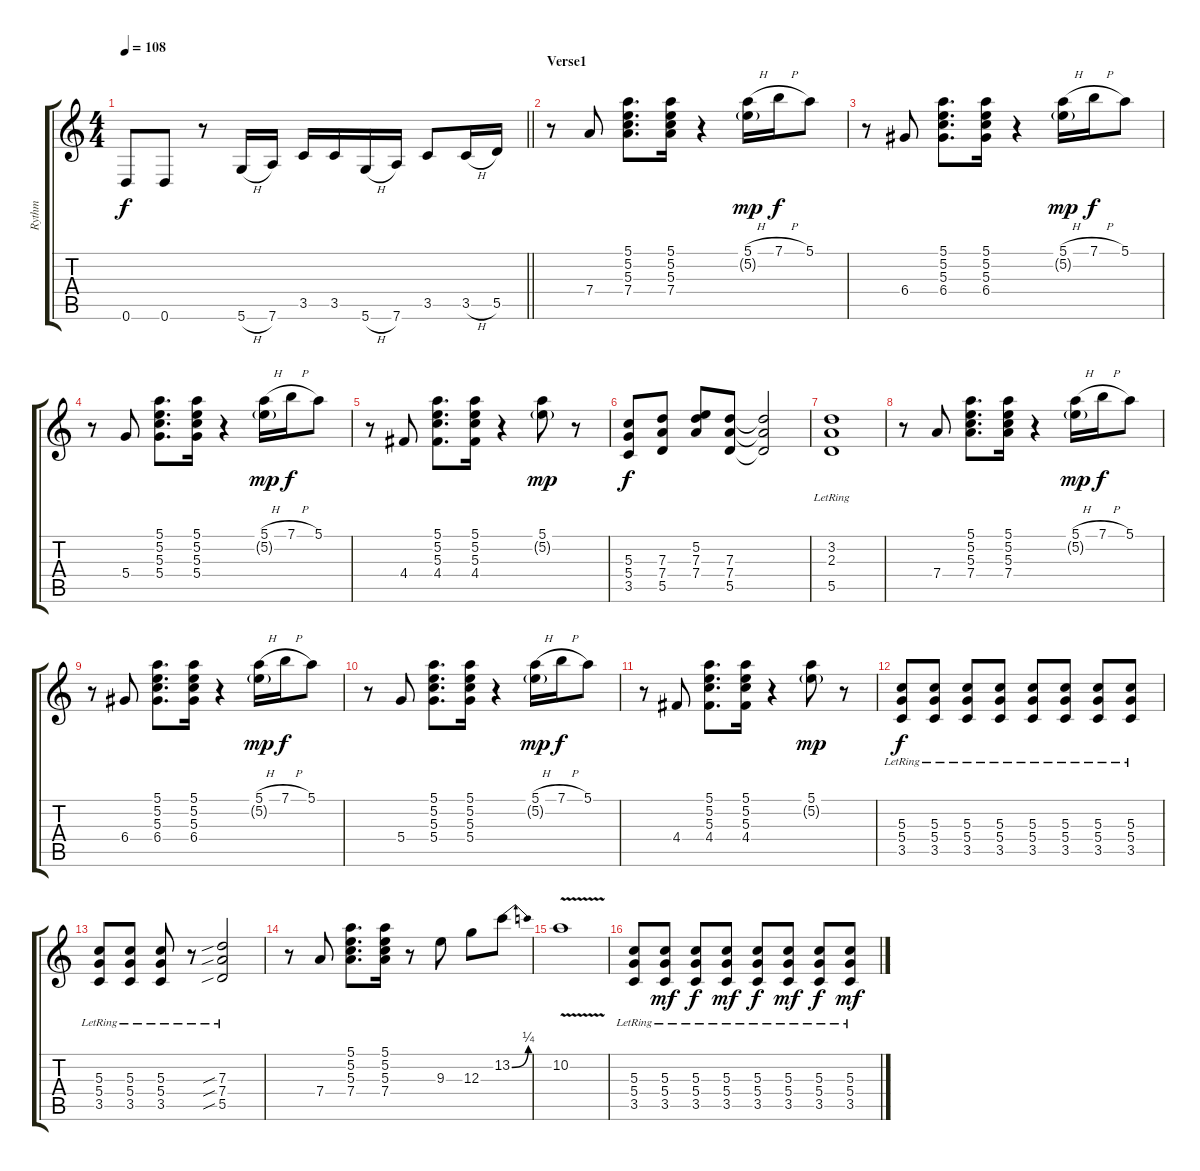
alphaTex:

\track ("Rythm" "Rythm") {instrument distortionguitar}
\staff {score tabs}
\tuning (E4 B3 G3 D3 A2 D2) {hide}
\ts (4 4)
\tempo 108
\clef g2
\barLineRight lightlight
\ks c
0.6.8{dy f} 0.6.8 r.8 5.6{h}.16 7.6.16 3.5.16 3.5.16 5.6{h}.16 7.6.16 3.5.8 3.5{h}.16 5.5.16 |
\section ("" "Verse1")
r.8{volume 16 instrument distortionguitar} 7.4.8 (5.1 5.2 5.3 7.4).8{d} (5.1 5.2 5.3 7.4).16 r.4 (5.1{h} 5.2{g}).16{dy mp} 7.1{h}.16{dy f} 5.1.8 |
r.8 6.4.8 (5.1 5.2 5.3 6.4).8{d} (5.1 5.2 5.3 6.4).16 r.4 (5.1{h} 5.2{g}).16{dy mp} 7.1{h}.16{dy f} 5.1.8 |
r.8 5.4.8 (5.1 5.2 5.3 5.4).8{d} (5.1 5.2 5.3 5.4).16 r.4 (5.1{h} 5.2{g}).16{dy mp} 7.1{h}.16{dy f} 5.1.8 |
r.8 4.4.8 (5.1 5.2 5.3 4.4).8{d} (5.1 5.2 5.3 4.4).16 r.4 (5.1 5.2{g}).8{dy mp} r.8 |
(5.3 5.4 3.5).8{dy f instrument distortionguitar} (7.3 7.4 5.5).8 (5.2 7.3 7.4).8 (7.3 7.4 5.5).8 (7.3{t} 7.4{t} 5.5{t}).2 |
(3.2{lr} 2.3{lr} 5.5{lr}).1 |
r.8{instrument distortionguitar} 7.4.8 (5.1 5.2 5.3 7.4).8{d} (5.1 5.2 5.3 7.4).16 r.4 (5.1{h} 5.2{g}).16{dy mp} 7.1{h}.16{dy f} 5.1.8 |
r.8 6.4.8 (5.1 5.2 5.3 6.4).8{d} (5.1 5.2 5.3 6.4).16 r.4 (5.1{h} 5.2{g}).16{dy mp} 7.1{h}.16{dy f} 5.1.8 |
r.8 5.4.8 (5.1 5.2 5.3 5.4).8{d} (5.1 5.2 5.3 5.4).16 r.4 (5.1{h} 5.2{g}).16{dy mp} 7.1{h}.16{dy f} 5.1.8 |
r.8 4.4.8 (5.1 5.2 5.3 4.4).8{d} (5.1 5.2 5.3 4.4).16 r.4 (5.1 5.2{g}).8{dy mp} r.8 |
(5.3{lr} 5.4{lr} 3.5{lr}).8{dy f} (5.3{lr} 5.4{lr} 3.5{lr}).8 (5.3{lr} 5.4{lr} 3.5{lr}).8 (5.3{lr} 5.4{lr} 3.5{lr}).8 (5.3{lr} 5.4{lr} 3.5{lr}).8 (5.3{lr} 5.4{lr} 3.5{lr}).8 (5.3{lr} 5.4{lr} 3.5{lr}).8 (5.3{lr} 5.4{lr} 3.5{lr}).8 |
(5.3{lr} 5.4{lr} 3.5{lr}).8 (5.3{lr} 5.4{lr} 3.5{lr}).8 (5.3{lr} 5.4{lr} 3.5{lr}).8 r.8 (7.3{sib lr} 7.4{sib lr} 5.5{sib lr}).2 |
r.8 7.4.8 (5.1 5.2 5.3 7.4).8{d} (5.1 5.2 5.3 7.4).16 r.8 9.3.8 12.3.8 13.2{be (bend 0 0 60 1)}.8 |
10.2{v}.1 |
(5.3{lr} 5.4{lr} 3.5{lr}).8 (5.3{lr} 5.4{lr} 3.5{lr}).8{dy mf} (5.3{lr} 5.4{lr} 3.5{lr}).8{dy f} (5.3{lr} 5.4{lr} 3.5{lr}).8{dy mf} (5.3{lr} 5.4{lr} 3.5{lr}).8{dy f} (5.3{lr} 5.4{lr} 3.5{lr}).8{dy mf} (5.3{lr} 5.4{lr} 3.5{lr}).8{dy f} (5.3{lr} 5.4{lr} 3.5{lr}).8{dy mf}
